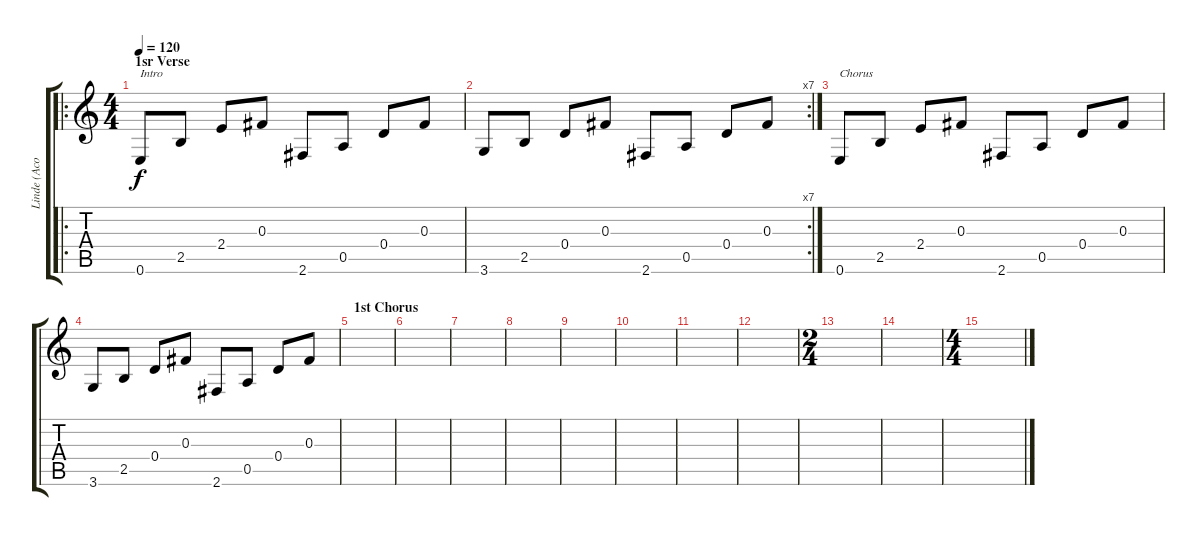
\track ("Linde (Acoustic)" "Linde (Aco") {instrument acousticguitarsteel}
\staff {score tabs}
\tuning (E4 B3 Gb3 D3 A2 E2) {hide}
\ro
\ts (4 4)
\section ("" "1sr Verse")
\tempo 120
\clef g2
\ks c
0.6.8{txt "Intro" dy f instrument acousticguitarsteel} 2.5.8 2.4.8 0.3.8 2.6.8 0.5.8 0.4.8 0.3.8 |
\rc 7
3.6.8 2.5.8 0.4.8 0.3.8 2.6.8 0.5.8 0.4.8 0.3.8 |
0.6.8{txt "Chorus"} 2.5.8 2.4.8 0.3.8 2.6.8 0.5.8 0.4.8 0.3.8 |
3.6.8 2.5.8 0.4.8 0.3.8 2.6.8 0.5.8 0.4.8 0.3.8 |
\section ("" "1st Chorus")
|
|
|
|
|
|
|
|
\ts (2 4)
|
|
\ts (4 4)
